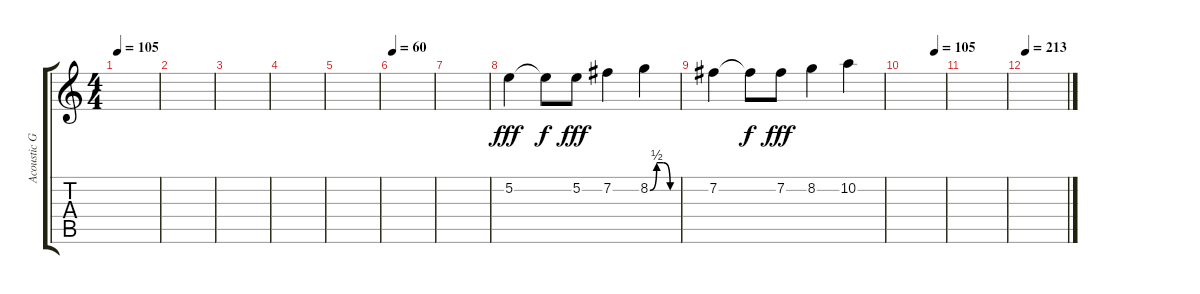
\track ("Acoustic Guitar" "Acoustic G") {instrument acousticguitarsteel}
\staff {score tabs}
\tuning (E4 B3 G3 D3 A2 E2) {hide}
\ts (4 4)
\tempo 105
\clef g2
\ks c
|
|
|
|
|
\tempo 60
|
|
5.2.4{dy fff volume 16 instrument distortionguitar} 5.2{t}.8{dy f} 5.2.8{dy fff} 7.2.4 8.2{be (custom 0 0 15 2 30 2 45 0 60 0)}.4 |
7.2.4 7.2{t}.8{dy f} 7.2.8{dy fff} 8.2.4 10.2.4 |
\tempo (105 0.75)
|
|
\tempo 213
